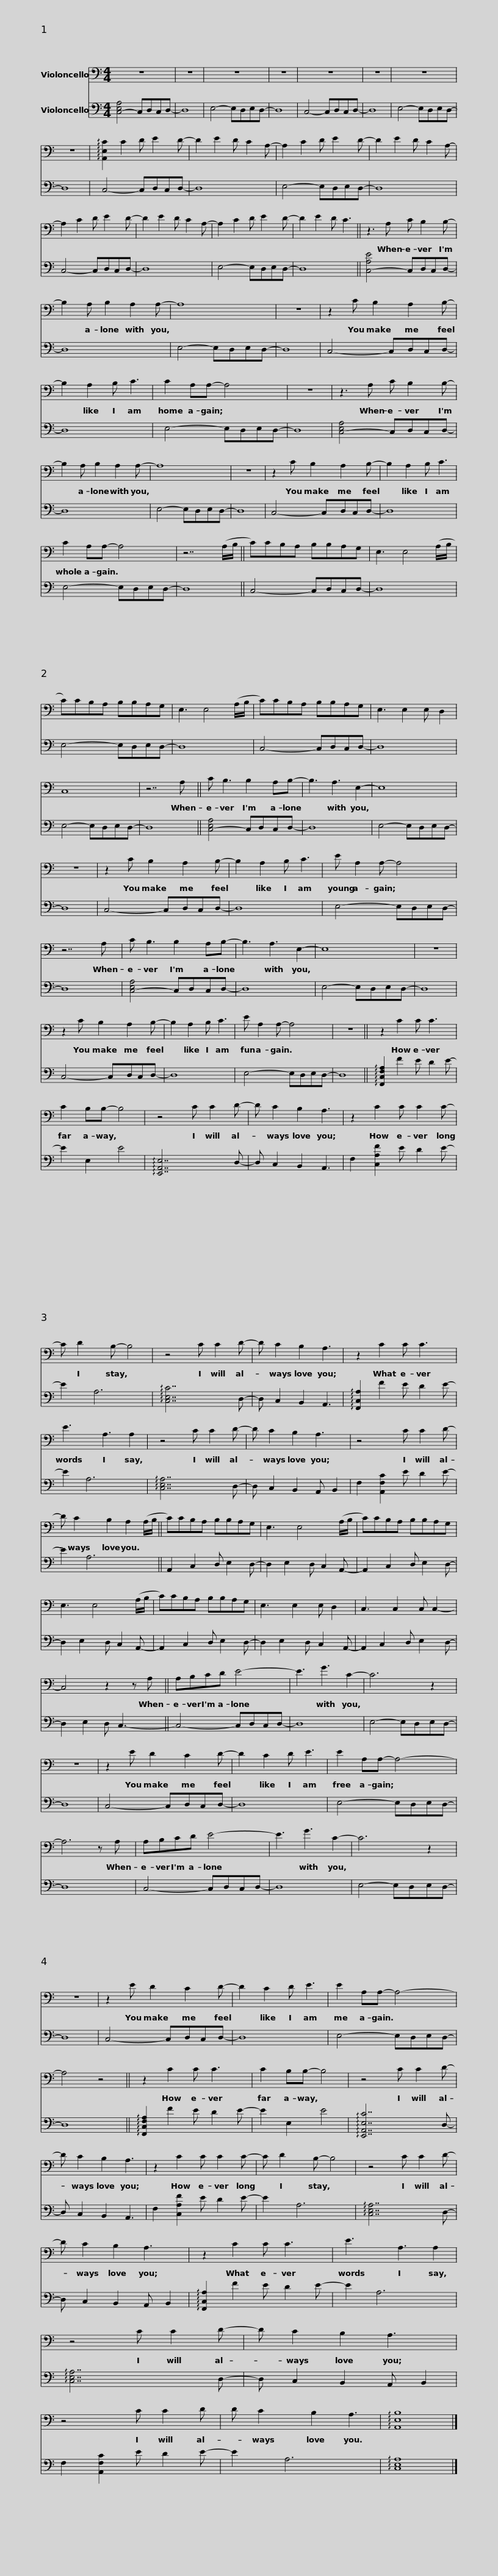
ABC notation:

X:1
%%score 1 2
L:1/8
M:4/4
I:linebreak $
K:C
V:1 bass
V:2 bass
V:1
 z8 | z8 | z8 | z8 | z8 | %5
 z8 | z8 | z8 |$ !arpeggio![A,,E,C]2 C2 D E2 D- | D2 E2 D C2 A,- | %10
 A,2 C2 D E2 D- | D2 E2 D C2 A,- | A,2 C2 D E2 D- | D2 E2 D C2 A,- |$ A,2 C2 D E2 D- | %15
 D2 E2 D C3 || z3 A, C B,2 B,- | B,2 A, B,2 A,2 A,- | A,8 | z8 |$ %20
 z2 C B,2 A,2 B,- | B,2 A,2 B, C3 | C2 A,A,- A,4 | z8 | z3 A, C B,2 B,- |$ %25
 B,2 A, B,2 A,2 A,- | A,8 | z8 | z2 C B,2 A,2 B,- | B,2 A,2 B, C3 | %30
 C2 A,A,- A,4 |$ z7 (A,/B,/ || C)CB,A, B,B,A,G, | E,3 E,4 (A,/B,/ | C)CB,A, B,B,A,G, | %35
 E,3 E,4 (A,/B,/ | C)CB,A, B,B,A,G, |$ E,3 E,2 E, D,2 | C,8 | z7 A, || %40
 C B,3 B,2 A,B,- | B,3 A,3 E,2- | E,8 | z8 |$ z2 C B,2 A,2 B,- | %45
 B,2 A,2 B, C3 | E A,2 A,- A,4 | z7 A, | C B,3 B,2 A,B,- |$ B,3 A,3 E,2- | %50
 E,8 | z8 | z2 C B,2 A,2 B,- | B,2 A,2 B, C3 | E A,2 A,- A,4 | %55
 z8 ||$ z2 C2 C C3 | C2 B,B,- B,4 | z4 C C2 D- | D C2 B,2 A,3 | %60
 z2 C2 C C2 C- | C D2 B,- B,4 |$ z4 C C2 D- | D C2 B,2 A,3 | z2 C2 C C3 | %65
 E3 A,3 A,2 | z4 C C2 D- |$ D C2 B,2 A,3 | z4 C C2 D- | D C2 B,2 A,2 (A,/B,/ || %70
 C)CB,A, B,B,A,G, | E,3 E,4 (A,/B,/ |$ C)CB,A, B,B,A,G, | E,3 E,4 (A,/B,/ | C)CB,A, B,B,A,G, | %75
 E,3 E,2 E, D,2 | C,3 C,2 C, C,2- |$ C,4 z2 z A, || A,B,CD E4- | E3 G3 C2- | %80
 C6 z2 | z8 | z2 E D2 C2 D- |$ D2 C2 D E3 | E2 A,A,- A,4- | %85
 A,6 z A, | A,B,CD E4- | E3 G3 C2- | C6 z2 |$ z8 | %90
 z2 E D2 C2 D- | D2 C2 D E3 | E2 A,A,- A,4- | A,4 z4 || z2 C2 C C3 |$ %95
 C2 B,B,- B,4 | z4 C C2 D- | D C2 B,2 A,3 | z2 C2 C C2 C- | C D2 B,- B,4 | %100
 z4 C C2 D- |$ D C2 B,2 A,3 | z2 C2 C C3 | E3 A,3 A,2 | z4 C C2 D- | %105
 D C2 B,2 A,3 |$ z4 C C2 D | D C2 B,2 A,3 | !arpeggio![A,,E,B,]8 |] %109
V:2
 [C,-E,A,]4 C,D,C,D,- | D,8 | E,4- E,D,E,D,- | D,8 | C,4- C,D,C,D,- | %5
 D,8 | E,4- E,D,E,D,- | D,8 |$ C,4- C,D,C,D,- | D,8 | %10
 E,4- E,D,E,D,- | D,8 | C,4- C,D,C,D,- | D,8 |$ E,4- E,D,E,D,- | %15
 D,8 || [C,-A,E]4 C,D,C,D,- | D,8 | E,4- E,D,E,D,- | D,8 |$ %20
 C,4- C,D,C,D,- | D,8 | E,4- E,D,E,D,- | D,8 | [C,-E,A,]4 C,D,C,D,- |$ %25
 D,8 | E,4- E,D,E,D,- | D,8 | C,4- C,D,C,D,- | D,8 | %30
 E,4- E,D,E,D,- |$ D,8 || C,4- C,D,C,D,- | D,8 | E,4- E,D,E,D,- | %35
 D,8 | C,4- C,D,C,D,- |$ D,8 | E,4- E,D,E,D,- | D,8 || %40
 [C,-E,A,]4 C,D,C,D,- | D,8 | E,4- E,D,E,D,- | D,8 |$ C,4- C,D,C,D,- | %45
 D,8 | E,4- E,D,E,D,- | D,8 | [C,-E,A,]4 C,D,C,D,- |$ D,8 | %50
 E,4- E,D,E,D,- | D,8 | C,4- C,D,C,D,- | D,8 | E,4- E,D,E,D,- | %55
 D,8 ||$ !arpeggio![F,,C,F,A,]2 F2 E D2 E- | E2 E,2 E4 | !arpeggio![E,,A,,E,]7 D,- | D, C,2 B,,2 A,,3 | %60
 F,2 [C,A,F]2 E D2 E- | E2 A,6 |$ !arpeggio![C,E,C]7 D,- | D, C,2 B,,2 A,,3 | !arpeggio![F,,C,A,]2 F2 E D2 E- | %65
 E2 A,6 | !arpeggio![C,E,A,]7 D,- |$ D, C,2 B,,2 A,, B,,2 | F,2 [A,,F,C]2 E D2 E- | E2 A,6 || %70
 A,,2 C,2 D, E,2 D,- | D,2 E,2 D, C,2 A,,- |$ A,,2 C,2 D, E,2 D,- | D,2 E,2 D, C,2 A,,- | A,,2 C,2 D, E,2 D,- | %75
 D,2 E,2 D, C,2 A,,- | A,,2 C,2 D, E,2 D,- |$ D,2 E,2 D, C,3- || C,4- C,D,C,D,- | D,8 | %80
 E,4- E,D,E,D,- | D,8 | C,4- C,D,C,D,- |$ D,8 | E,4- E,D,E,D,- | %85
 D,8 | C,4- C,D,C,D,- | D,8 | E,4- E,D,E,D,- |$ D,8 | %90
 C,4- C,D,C,D,- | D,8 | E,4- E,D,E,D,- | D,8 || !arpeggio![F,,C,F,A,]2 F2 E D2 E- |$ %95
 E2 E,2 E4 | !arpeggio![E,,A,,E,C]7 D,- | D, C,2 B,,2 A,,3 | F,2 [C,A,F]2 E D2 E- | E2 A,6 | %100
 !arpeggio![C,E,A,]7 D,- |$ D, C,2 B,,2 A,, B,,2 | !arpeggio![F,,C,A,]2 F2 E D2 E- | E2 A,6 | !arpeggio![C,E,A,]7 D,- | %105
 D, C,2 B,,2 A,, B,,2 |$ F,2 [A,,F,C]2 E D2 E- | E2 A,6 | !arpeggio![C,E,A,]8 |] %109
